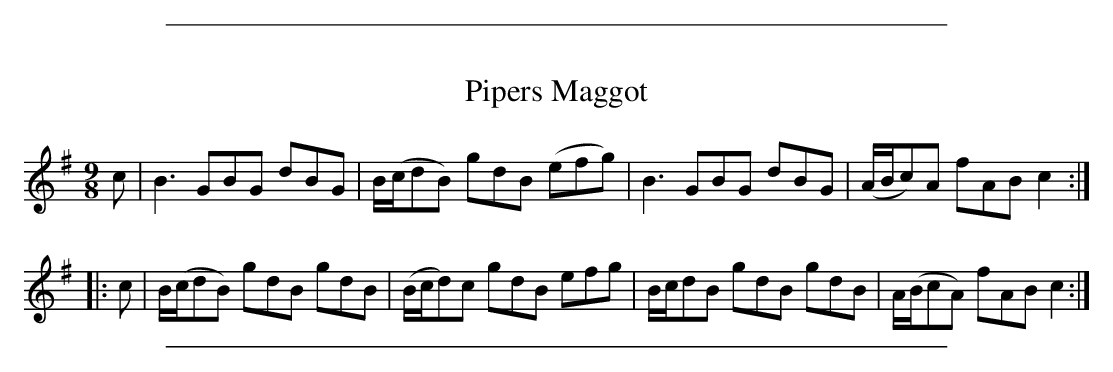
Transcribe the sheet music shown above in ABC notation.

X:1
T: Pipers Maggot
M: 9/8
L: 1/8
K: G
c |\
B3 GBG dBG | B/(c/dB) gdB (efg) |\
B3 GBG dBG | (A/B/c)A fAB c2 :|
|: c |\
B/(c/dB) gdB gdB | (B/c/d)c gdB efg |\
B/c/dB   gdB gdB | A/(B/cA) fAB c2 :|
